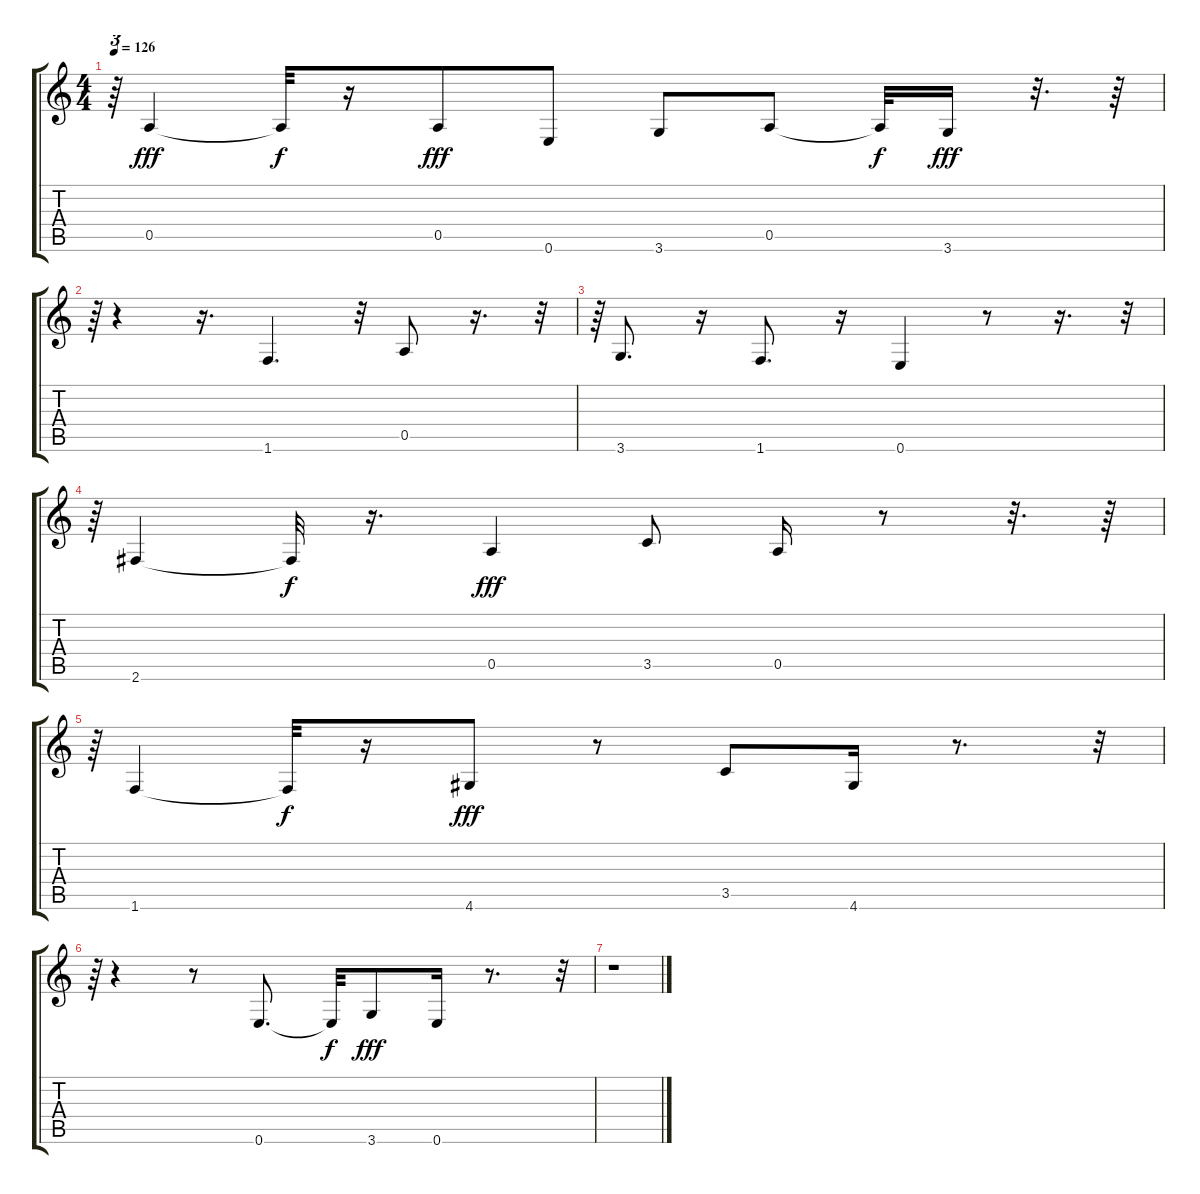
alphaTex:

\track "" {instrument electricbasspick}
\staff {score tabs}
\tuning (E4 B3 G3 D3 A2 E2) {hide}
\ts (4 4)
\tempo 126
\clef g2
\ks c
r.64{tu (3 2) dy fff} 0.5.4 0.5{t}.32{dy f} r.16 0.5.8{dy fff} 0.6.8 3.6.8 0.5.8 0.5{t}.32{dy f} 3.6.16{dy fff} r.32{d} r.64 |
r.64{tu (3 2)} r.4 r.16{d} 1.6.4{d} r.32 0.5.8 r.16{d} r.32{tu (3 2)} |
r.64{tu (3 2)} 3.6.8{d} r.16 1.6.8{d} r.16 0.6.4 r.8 r.16{d} r.32{tu (3 2)} |
r.64{tu (3 2)} 2.6.4 2.6{t}.32{dy f} r.16{d} 0.5.4{dy fff} 3.5.8 0.5.16 r.8 r.32{d} r.64 |
r.64{tu (3 2)} 1.6.4 1.6{t}.32{dy f} r.16 4.6.8{dy fff} r.8 3.5.8 4.6.16 r.8{d} r.32{tu (3 2)} |
r.64{tu (3 2)} r.4 r.8 0.6.8{d} 0.6{t}.32{dy f} 3.6.8{dy fff} 0.6.16 r.8{d} r.32{tu (3 2)} |
r.1
